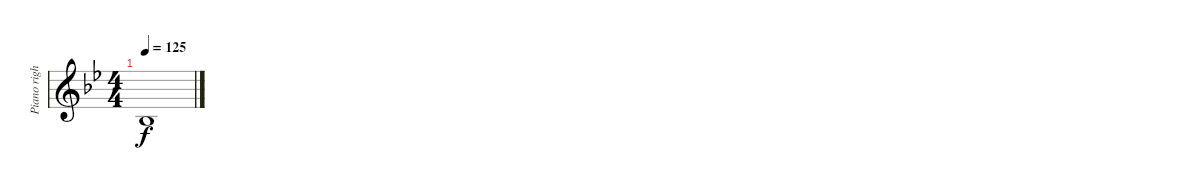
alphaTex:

\track ("Piano right hand" "Piano righ") {instrument acousticgrandpiano}
\staff {score}
\tuning (E4 B3 G3 D3 A2 E2) {hide}
\ts (4 4)
\tempo 125
\clef g2
\ks bb
3.3.1{dy f}
